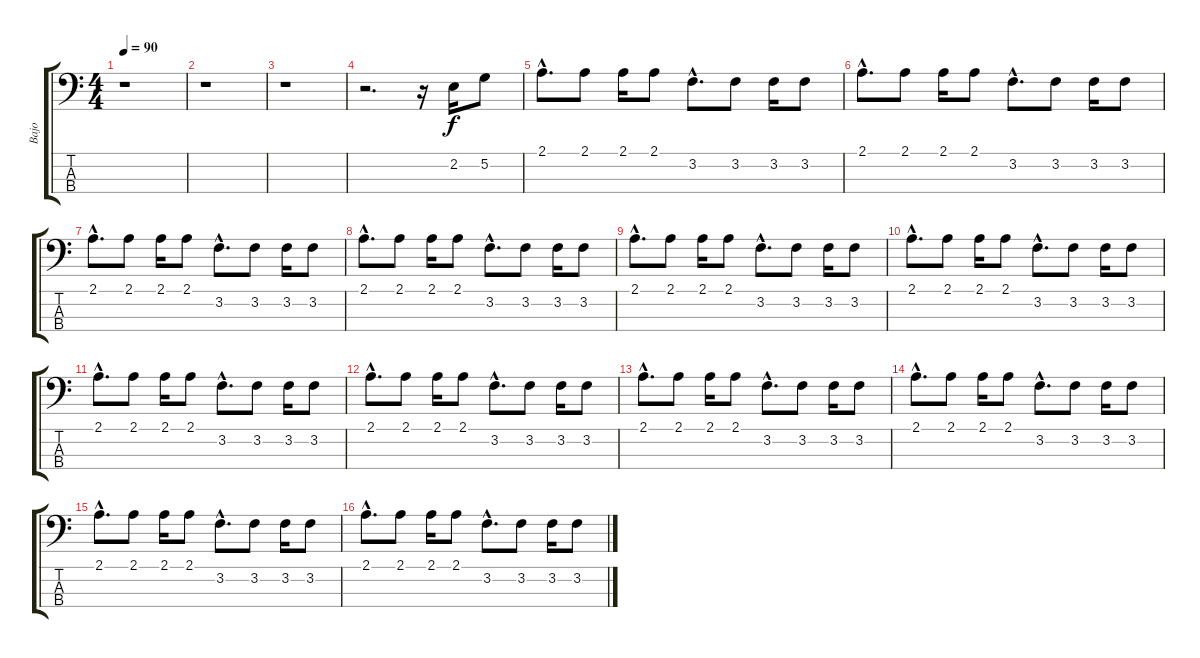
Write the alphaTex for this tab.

\track ("Bajo" "Bajo") {instrument electricbassfinger}
\staff {score tabs}
\tuning (G2 D2 A1 E1) {hide}
\ts (4 4)
\tempo 90
\clef f4
\ks c
r.1{dy f instrument electricbassfinger} |
r.1 |
r.1 |
r.2{d} r.16 2.2.16 5.2.8 |
2.1{hac}.8{d} 2.1.8 2.1.16 2.1.8 3.2{hac}.8{d} 3.2.8 3.2.16 3.2.8 |
2.1{hac}.8{d} 2.1.8 2.1.16 2.1.8 3.2{hac}.8{d} 3.2.8 3.2.16 3.2.8 |
2.1{hac}.8{d} 2.1.8 2.1.16 2.1.8 3.2{hac}.8{d} 3.2.8 3.2.16 3.2.8 |
2.1{hac}.8{d} 2.1.8 2.1.16 2.1.8 3.2{hac}.8{d} 3.2.8 3.2.16 3.2.8 |
2.1{hac}.8{d} 2.1.8 2.1.16 2.1.8 3.2{hac}.8{d} 3.2.8 3.2.16 3.2.8 |
2.1{hac}.8{d} 2.1.8 2.1.16 2.1.8 3.2{hac}.8{d} 3.2.8 3.2.16 3.2.8 |
2.1{hac}.8{d} 2.1.8 2.1.16 2.1.8 3.2{hac}.8{d} 3.2.8 3.2.16 3.2.8 |
2.1{hac}.8{d} 2.1.8 2.1.16 2.1.8 3.2{hac}.8{d} 3.2.8 3.2.16 3.2.8 |
2.1{hac}.8{d} 2.1.8 2.1.16 2.1.8 3.2{hac}.8{d} 3.2.8 3.2.16 3.2.8 |
2.1{hac}.8{d} 2.1.8 2.1.16 2.1.8 3.2{hac}.8{d} 3.2.8 3.2.16 3.2.8 |
2.1{hac}.8{d} 2.1.8 2.1.16 2.1.8 3.2{hac}.8{d} 3.2.8 3.2.16 3.2.8 |
2.1{hac}.8{d} 2.1.8 2.1.16 2.1.8 3.2{hac}.8{d} 3.2.8 3.2.16 3.2.8
